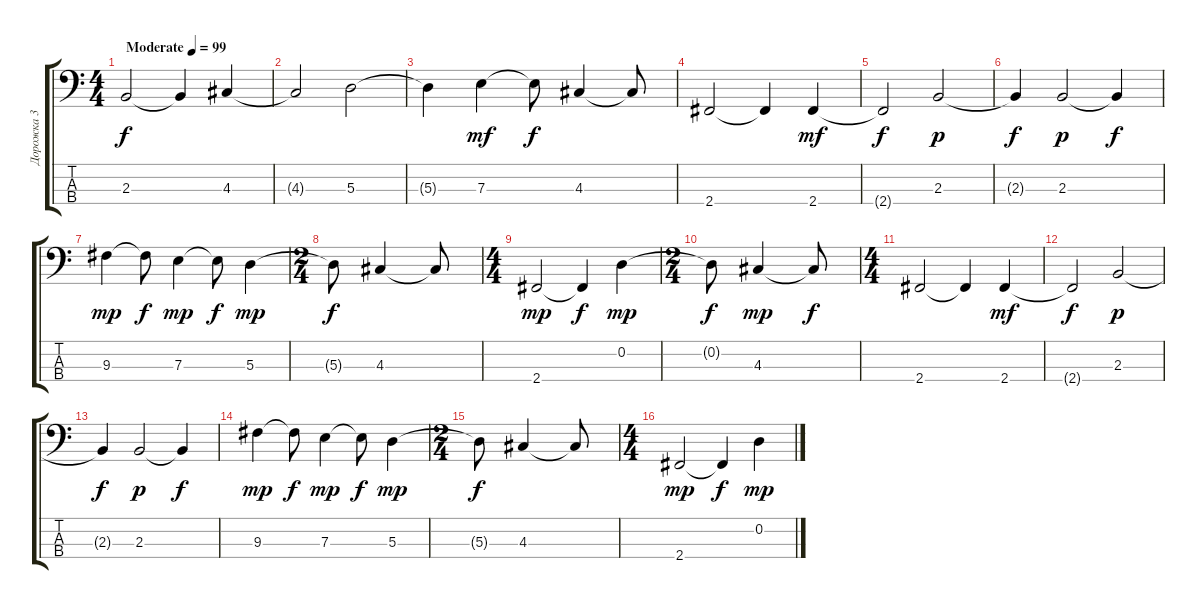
\track ("Дорожка 3" "Дорожка 3") {instrument electricbassfinger}
\staff {score tabs}
\tuning (G2 D2 A1 E1) {hide}
\ts (4 4)
\tempo (99 "Moderate")
\clef f4
\ks c
2.3.2{dy f volume 9 instrument electricbassfinger} 2.3{t}.4 4.3.4 |
4.3{t}.2 5.3.2 |
5.3{t}.4 7.3.4{dy mf} 7.3{t}.8{dy f} 4.3.4 4.3{t}.8 |
2.4.2 2.4{t}.4 2.4.4{dy mf} |
2.4{t}.2{dy f} 2.3.2{dy p} |
2.3{t}.4{dy f} 2.3.2{dy p} 2.3{t}.4{dy f} |
9.3.4{dy mp} 9.3{t}.8{dy f} 7.3.4{dy mp} 7.3{t}.8{dy f} 5.3.4{dy mp} |
\ts (2 4)
5.3{t}.8{dy f} 4.3.4 4.3{t}.8 |
\ts (4 4)
2.4.2{dy mp} 2.4{t}.4{dy f} 0.2.4{dy mp} |
\ts (2 4)
0.2{t}.8{dy f} 4.3.4{dy mp} 4.3{t}.8{dy f} |
\ts (4 4)
2.4.2 2.4{t}.4 2.4.4{dy mf} |
2.4{t}.2{dy f} 2.3.2{dy p} |
2.3{t}.4{dy f} 2.3.2{dy p} 2.3{t}.4{dy f} |
9.3.4{dy mp} 9.3{t}.8{dy f} 7.3.4{dy mp} 7.3{t}.8{dy f} 5.3.4{dy mp} |
\ts (2 4)
5.3{t}.8{dy f} 4.3.4 4.3{t}.8 |
\ts (4 4)
2.4.2{dy mp} 2.4{t}.4{dy f} 0.2.4{dy mp}
